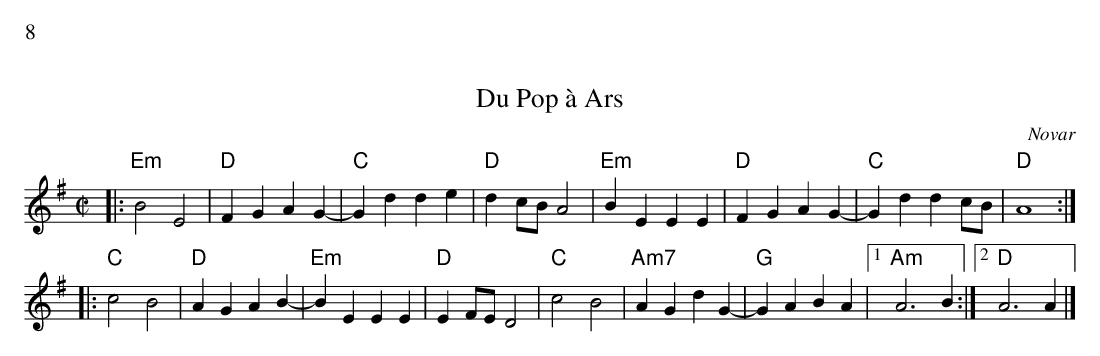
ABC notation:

X:1
%%text 8
T:Du Pop à Ars
C:Novar
M:C|
L:1/8
K:G
|:"Em"B4E4|"D"F2G2A2G2-|"C"G2d2d2e2|"D"d2cBA4|\
"Em"B2E2E2E2|"D"F2G2A2G2-|"C"G2d2d2cB|"D"A8:|
|:"C"c4B4|"D"A2G2A2B2-|"Em"B2E2E2E2|"D"E2FED4|\
"C"c4B4|"Am7"A2G2d2G2-|"G"G2A2B2A2|1"Am"A6B2:|2 "D"A6 A2|]
